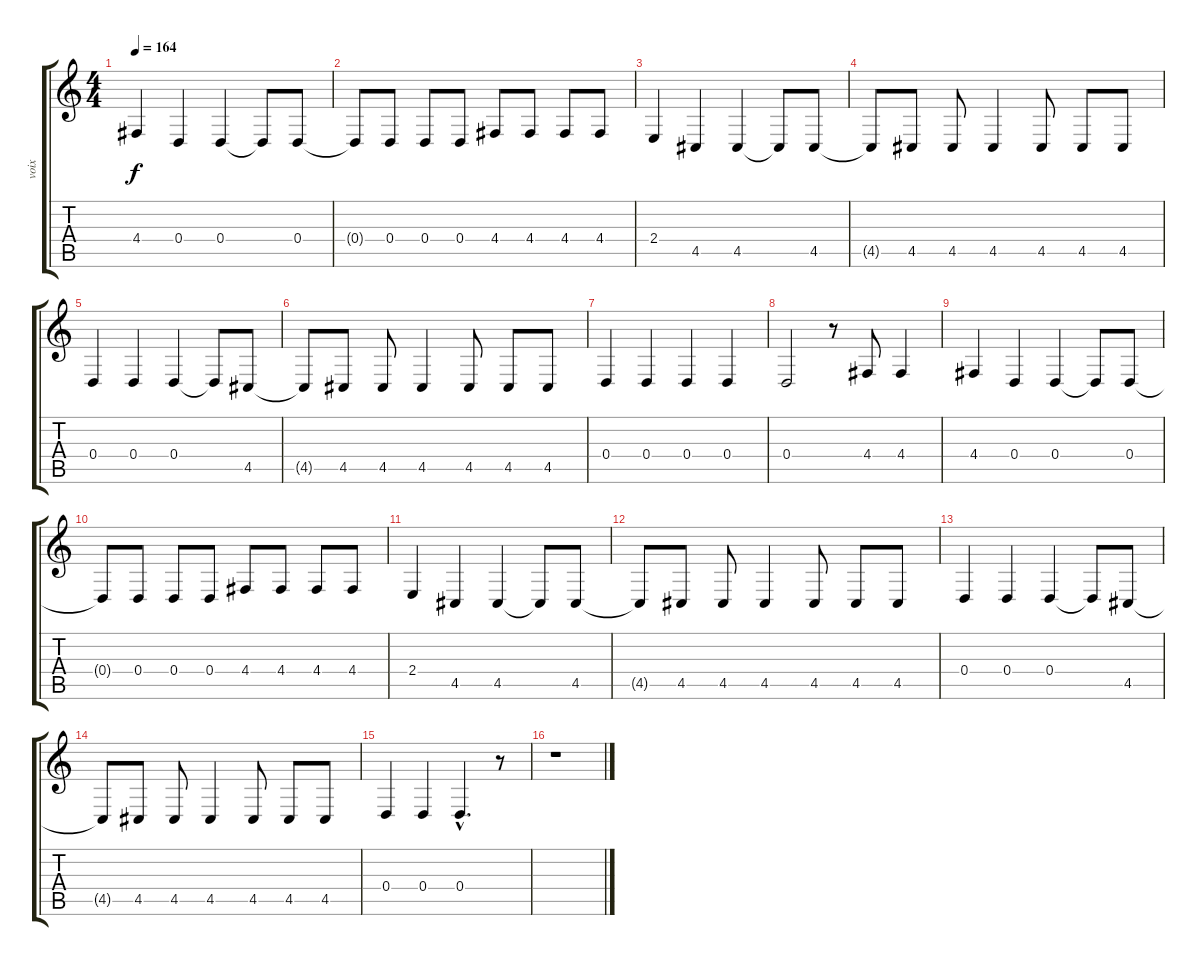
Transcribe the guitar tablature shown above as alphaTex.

\track ("voix" "voix") {instrument lead8bassandlead}
\staff {score tabs}
\tuning (E4 B3 G3 D3 A2 E2) {hide}
\ts (4 4)
\tempo 164
\clef g2
\ks c
4.4.4{dy f} 0.4.4 0.4.4 0.4{t}.8 0.4.8 |
0.4{t}.8 0.4.8 0.4.8 0.4.8 4.4.8 4.4.8 4.4.8 4.4.8 |
2.4.4 4.5.4 4.5.4 4.5{t}.8 4.5.8 |
4.5{t}.8 4.5.8 4.5.8 4.5.4 4.5.8 4.5.8 4.5.8 |
0.4.4 0.4.4 0.4.4 0.4{t}.8 4.5.8 |
4.5{t}.8 4.5.8 4.5.8 4.5.4 4.5.8 4.5.8 4.5.8 |
0.4.4 0.4.4 0.4.4 0.4.4 |
0.4.2 r.8 4.4.8 4.4.4 |
4.4.4 0.4.4 0.4.4 0.4{t}.8 0.4.8 |
0.4{t}.8 0.4.8 0.4.8 0.4.8 4.4.8 4.4.8 4.4.8 4.4.8 |
2.4.4 4.5.4 4.5.4 4.5{t}.8 4.5.8 |
4.5{t}.8 4.5.8 4.5.8 4.5.4 4.5.8 4.5.8 4.5.8 |
0.4.4 0.4.4 0.4.4 0.4{t}.8 4.5.8 |
4.5{t}.8 4.5.8 4.5.8 4.5.4 4.5.8 4.5.8 4.5.8 |
0.4.4 0.4.4 0.4{hac}.4{d} r.8 |
r.1
